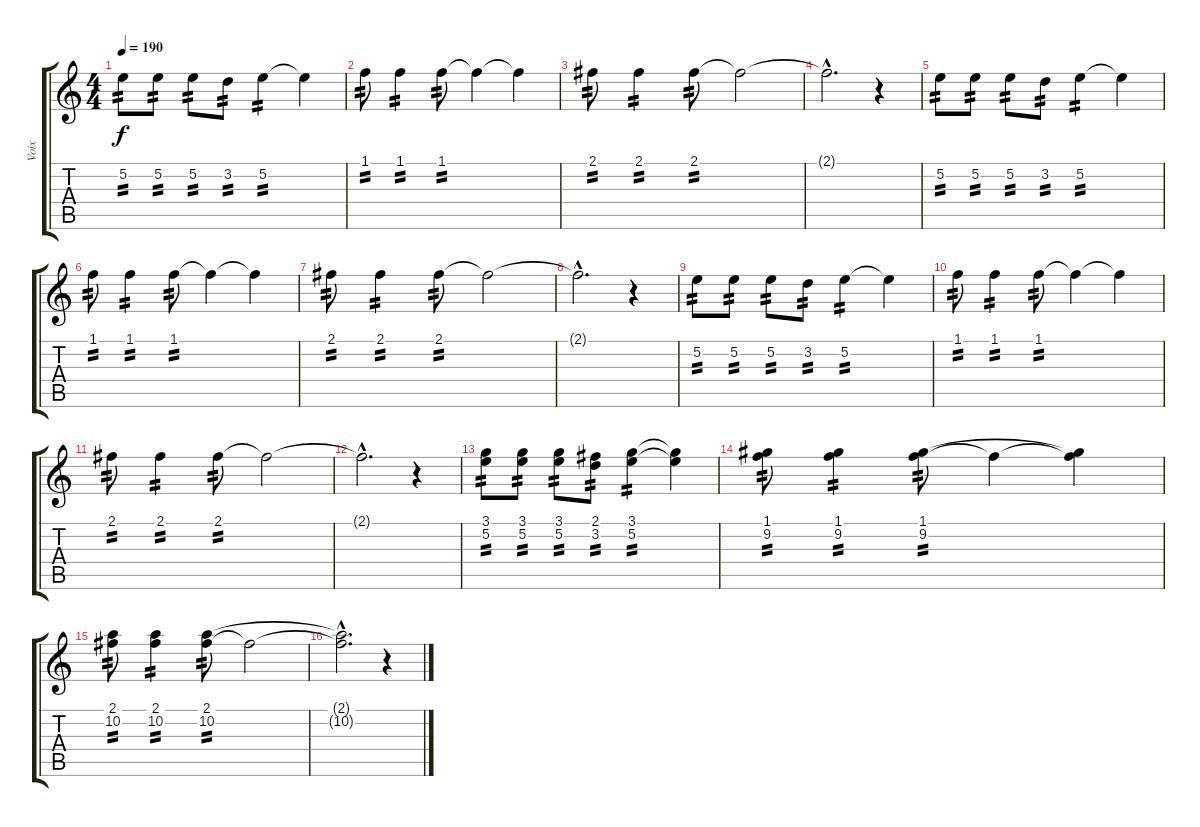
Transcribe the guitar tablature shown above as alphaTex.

\track ("Voix" "Voix") {instrument overdrivenguitar}
\staff {score tabs}
\tuning (E4 B3 G3 D3 A2 E2) {hide}
\ts (4 4)
\tempo 190
\clef g2
\ks c
5.2.8{tp 2 dy f} 5.2.8{tp 2} 5.2.8{tp 2} 3.2.8{tp 2} 5.2.4{tp 2} 5.2{t}.4 |
1.1.8{tp 2} 1.1.4{tp 2} 1.1.8{tp 2} 1.1{t}.4 1.1{t}.4 |
2.1.8{tp 2} 2.1.4{tp 2} 2.1.8{tp 2} 2.1{t}.2 |
2.1{hac t}.2{d} r.4 |
5.2.8{tp 2} 5.2.8{tp 2} 5.2.8{tp 2} 3.2.8{tp 2} 5.2.4{tp 2} 5.2{t}.4 |
1.1.8{tp 2} 1.1.4{tp 2} 1.1.8{tp 2} 1.1{t}.4 1.1{t}.4 |
2.1.8{tp 2} 2.1.4{tp 2} 2.1.8{tp 2} 2.1{t}.2 |
2.1{hac t}.2{d} r.4 |
5.2.8{tp 2} 5.2.8{tp 2} 5.2.8{tp 2} 3.2.8{tp 2} 5.2.4{tp 2} 5.2{t}.4 |
1.1.8{tp 2} 1.1.4{tp 2} 1.1.8{tp 2} 1.1{t}.4 1.1{t}.4 |
2.1.8{tp 2} 2.1.4{tp 2} 2.1.8{tp 2} 2.1{t}.2 |
2.1{hac t}.2{d} r.4 |
(3.1 5.2).8{tp 2} (3.1 5.2).8{tp 2} (3.1 5.2).8{tp 2} (2.1 3.2).8{tp 2} (3.1 5.2).4{tp 2} (3.1{t} 5.2{t}).4 |
(1.1 9.2).8{tp 2} (1.1 9.2).4{tp 2} (1.1 9.2).8{tp 2} 1.1{t}.4 (1.1{t} 9.2{t}).4 |
(2.1 10.2).8{tp 2} (2.1 10.2).4{tp 2} (2.1 10.2).8{tp 2} 2.1{t}.2 |
(2.1{hac t} 10.2{hac t}).2{d} r.4
